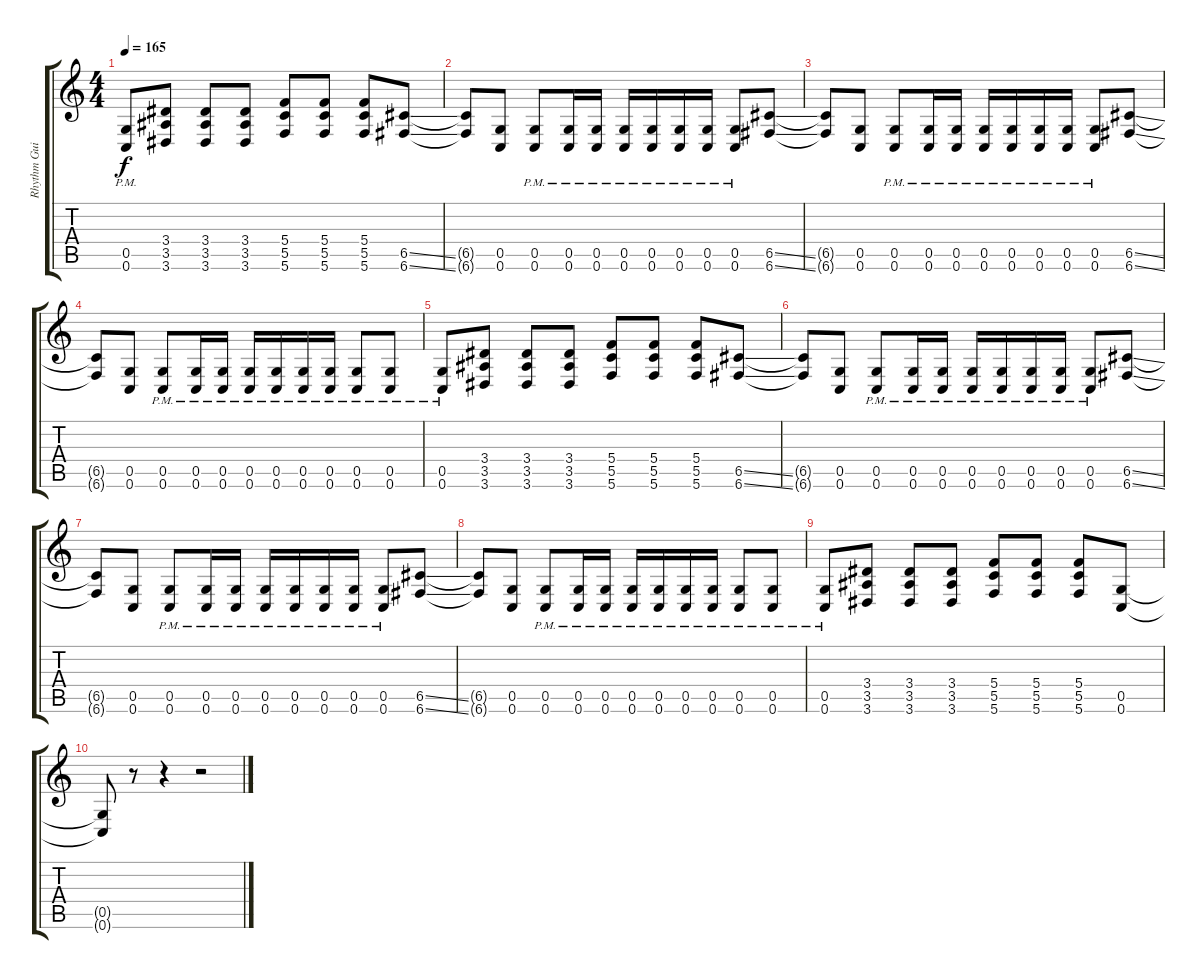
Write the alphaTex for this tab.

\track ("Rhythm Guitar" "Rhythm Gui") {instrument distortionguitar}
\staff {score tabs}
\tuning (D4 A3 F3 C3 G2 C2) {hide}
\ts (4 4)
\tempo 165
\clef g2
\ks c
(0.5{pm} 0.6{pm}).8{dy f} (3.4 3.5 3.6).8 (3.4 3.5 3.6).8 (3.4 3.5 3.6).8 (5.4 5.5 5.6).8 (5.4 5.5 5.6).8 (5.4 5.5 5.6).8 (6.5{ss} 6.6{ss}).8 |
(6.5{t} 6.6{t}).8 (0.5 0.6).8 (0.5{pm} 0.6{pm}).8 (0.5{pm} 0.6{pm}).16 (0.5{pm} 0.6{pm}).16 (0.5{pm} 0.6{pm}).16 (0.5{pm} 0.6{pm}).16 (0.5{pm} 0.6{pm}).16 (0.5{pm} 0.6{pm}).16 (0.5{pm} 0.6{pm}).8 (6.5{ss} 6.6{ss}).8 |
(6.5{t} 6.6{t}).8 (0.5 0.6).8 (0.5{pm} 0.6{pm}).8 (0.5{pm} 0.6{pm}).16 (0.5{pm} 0.6{pm}).16 (0.5{pm} 0.6{pm}).16 (0.5{pm} 0.6{pm}).16 (0.5{pm} 0.6{pm}).16 (0.5{pm} 0.6{pm}).16 (0.5{pm} 0.6{pm}).8 (6.5{ss} 6.6{ss}).8 |
(6.5{t} 6.6{t}).8 (0.5 0.6).8 (0.5{pm} 0.6{pm}).8 (0.5{pm} 0.6{pm}).16 (0.5{pm} 0.6{pm}).16 (0.5{pm} 0.6{pm}).16 (0.5{pm} 0.6{pm}).16 (0.5{pm} 0.6{pm}).16 (0.5{pm} 0.6{pm}).16 (0.5{pm} 0.6{pm}).8 (0.5{pm} 0.6{pm}).8 |
(0.5{pm} 0.6{pm}).8 (3.4 3.5 3.6).8 (3.4 3.5 3.6).8 (3.4 3.5 3.6).8 (5.4 5.5 5.6).8 (5.4 5.5 5.6).8 (5.4 5.5 5.6).8 (6.5{ss} 6.6{ss}).8 |
(6.5{t} 6.6{t}).8 (0.5 0.6).8 (0.5{pm} 0.6{pm}).8 (0.5{pm} 0.6{pm}).16 (0.5{pm} 0.6{pm}).16 (0.5{pm} 0.6{pm}).16 (0.5{pm} 0.6{pm}).16 (0.5{pm} 0.6{pm}).16 (0.5{pm} 0.6{pm}).16 (0.5{pm} 0.6{pm}).8 (6.5{ss} 6.6{ss}).8 |
(6.5{t} 6.6{t}).8 (0.5 0.6).8 (0.5{pm} 0.6{pm}).8 (0.5{pm} 0.6{pm}).16 (0.5{pm} 0.6{pm}).16 (0.5{pm} 0.6{pm}).16 (0.5{pm} 0.6{pm}).16 (0.5{pm} 0.6{pm}).16 (0.5{pm} 0.6{pm}).16 (0.5{pm} 0.6{pm}).8 (6.5{ss} 6.6{ss}).8 |
(6.5{t} 6.6{t}).8 (0.5 0.6).8 (0.5{pm} 0.6{pm}).8 (0.5{pm} 0.6{pm}).16 (0.5{pm} 0.6{pm}).16 (0.5{pm} 0.6{pm}).16 (0.5{pm} 0.6{pm}).16 (0.5{pm} 0.6{pm}).16 (0.5{pm} 0.6{pm}).16 (0.5{pm} 0.6{pm}).8 (0.5{pm} 0.6{pm}).8 |
(0.5{pm} 0.6{pm}).8 (3.4 3.5 3.6).8 (3.4 3.5 3.6).8 (3.4 3.5 3.6).8 (5.4 5.5 5.6).8 (5.4 5.5 5.6).8 (5.4 5.5 5.6).8 (0.5 0.6).8 |
(0.5{t} 0.6{t}).8 r.8 r.4 r.2
